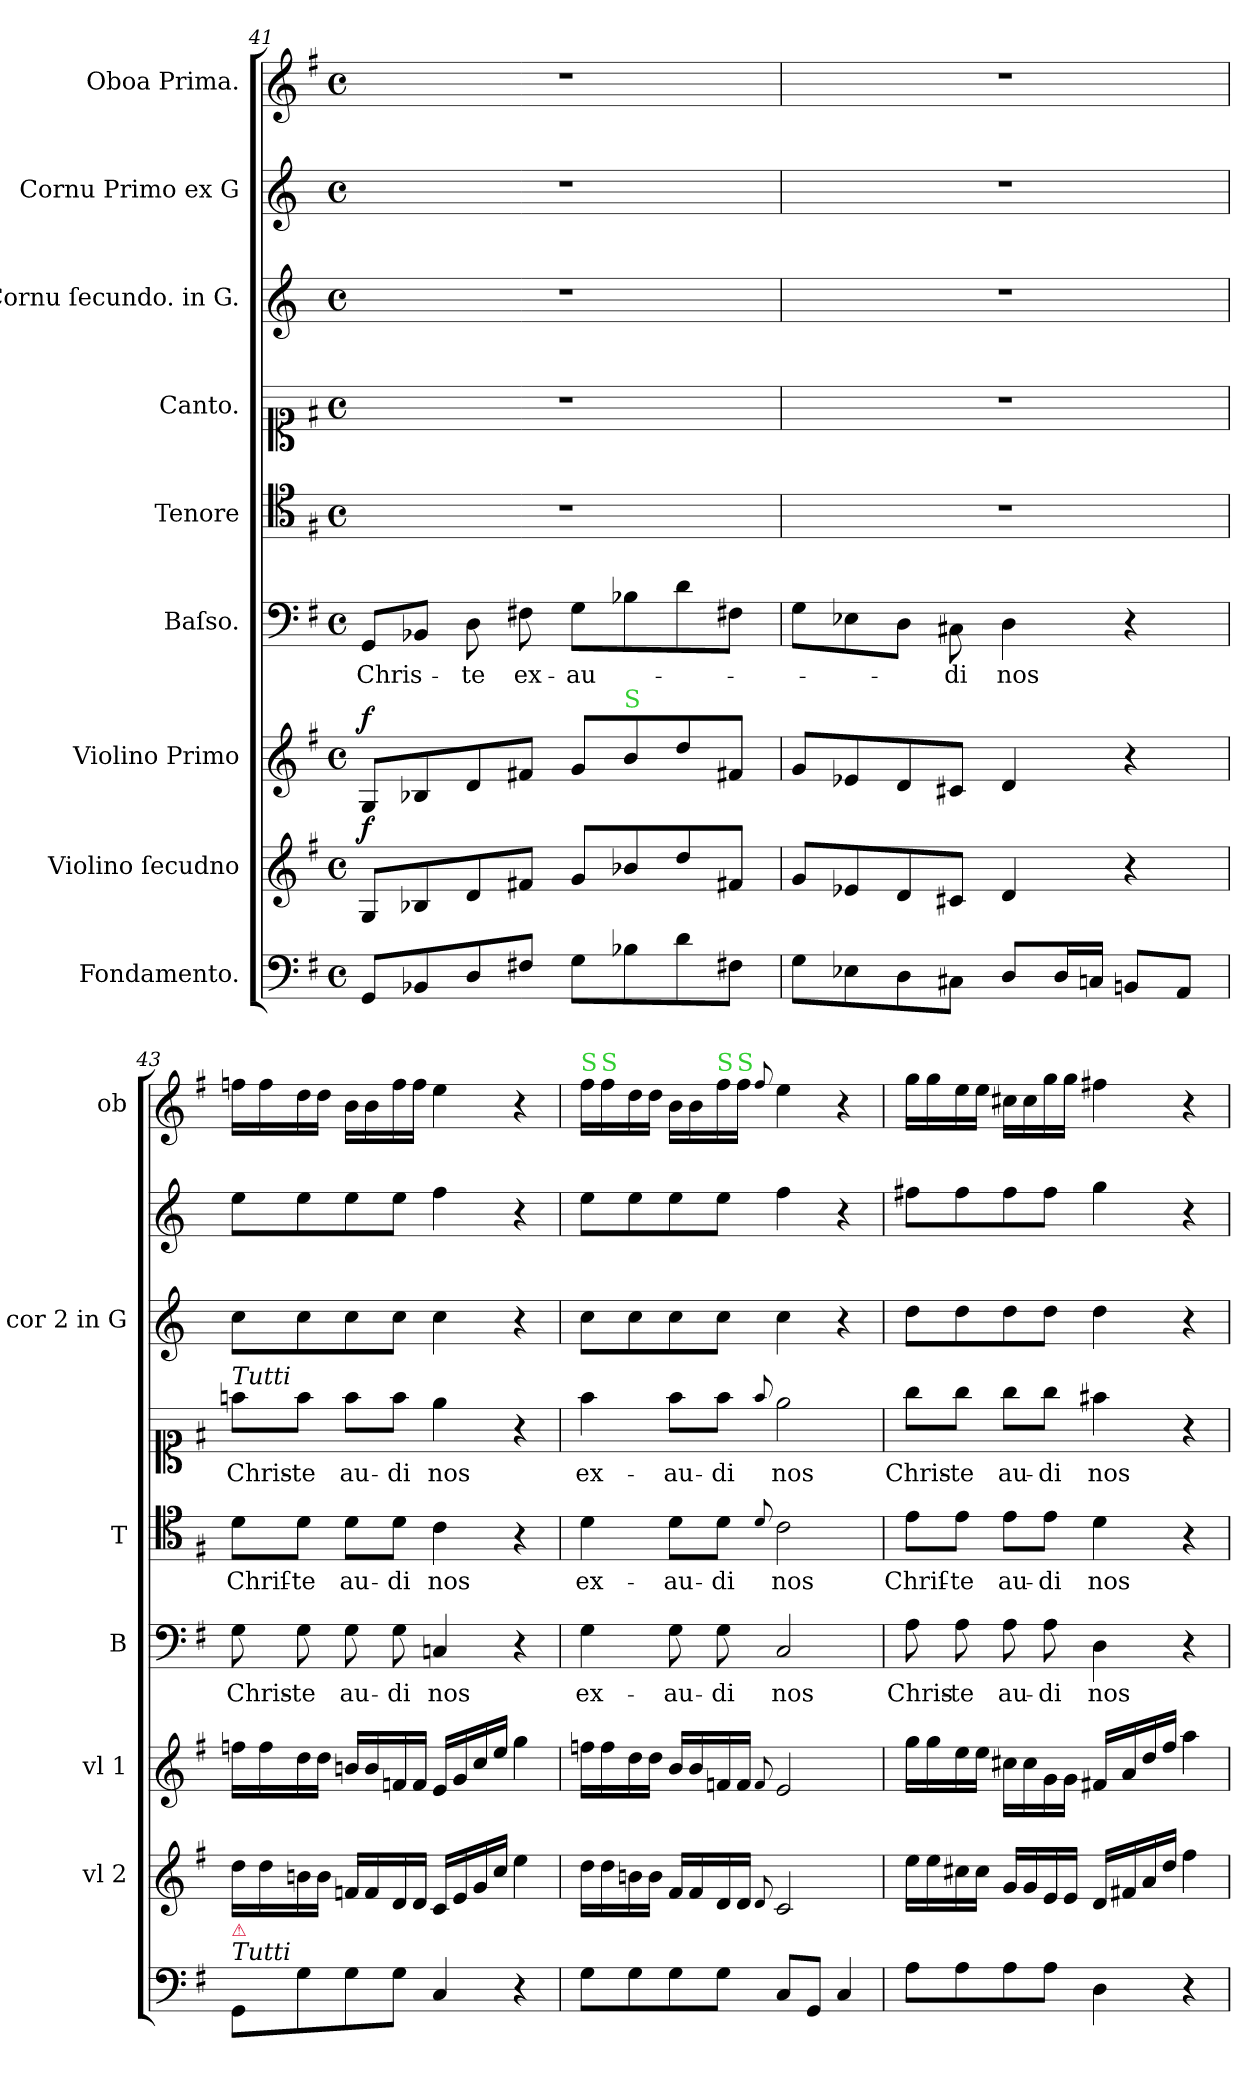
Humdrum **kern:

**kern	**kern	**dynam	**kern	**dynam	**kern	**text	**kern	**text	**kern	**text	**kern	**kern	**kern
*part9	*part8	*part8	*part7	*part7	*part6	*part6	*part5	*part5	*part4	*part4	*part3	*part2	*part1
*staff9	*staff8	*staff8	*staff7	*staff7	*staff6	*staff6	*staff5	*staff5	*staff4	*staff4	*staff3	*staff2	*staff1
*I"Fondamento.	*I"Violino ſecudno	*	*I"Violino Primo	*	*I"Baſso.	*	*I"Tenore	*	*I"Canto.	*	*I"Cornu ſecundo. in G.	*I"Cornu Primo ex G	*I"Oboa Prima.
*	*I'vl 2	*	*I'vl 1	*	*I'B	*	*I'T	*	*	*	*I'cor 2 in G	*	*I'ob
*clefF4	*clefG2	*	*clefG2	*	*clefF4	*	*clefC4	*	*clefC1	*	*clefG2	*clefG2	*clefG2
*	*	*	*	*	*	*	*	*	*	*	*ITrd3c5	*ITrd3c5	*
*k[f#]	*k[f#]	*	*k[f#]	*	*k[f#]	*	*k[f#]	*	*k[f#]	*	*k[f#]	*k[f#]	*k[f#]
*G:	*G:	*	*G:	*	*G:	*	*G:	*	*G:	*	*G:	*G:	*G:
*M4/4	*M4/4	*	*M4/4	*	*M4/4	*	*M4/4	*	*M4/4	*	*M4/4	*M4/4	*M4/4
*met(c)	*met(c)	*	*met(c)	*	*met(c)	*	*met(c)	*	*met(c)	*	*met(c)	*met(c)	*met(c)
=41	=41	=41	=41	=41	=41	=41	=41	=41	=41	=41	=41	=41	=41
!	!	!LO:DY:a	!	!LO:DY:a	!	!	!	!	!	!	!	!	!
8GG/L	8G/L	f	8G/L	f	8GG/L	Chris-	1r	.	1r	.	1r	1r	1r
8BB-X/	8B-X/	.	8B-X/	.	8BB-X/J	.	.	.	.	.	.	.	.
8D/	8d/	.	8d/	.	8D\	-te	.	.	.	.	.	.	.
8F#X/J	8f#X/J	.	8f#X/J	.	8F#X\	ex-	.	.	.	.	.	.	.
8G\L	8g/L	.	8g/L	.	8G\L	-au-	.	.	.	.	.	.	.
!	!	!	!LO:TX:a:color=limegreen:t=S	!	!	!	!	!	!	!	!	!	!
8B-X\	8b-X/	.	8b/	.	8B-X\	.	.	.	.	.	.	.	.
8d\	8dd/	.	8dd/	.	8d\	.	.	.	.	.	.	.	.
8F#X\J	8f#X/J	.	8f#X/J	.	8F#X\J	.	.	.	.	.	.	.	.
=42	=42	=42	=42	=42	=42	=42	=42	=42	=42	=42	=42	=42	=42
8G\L	8g/L	.	8g/L	.	8G\L	.	1r	.	1r	.	1r	1r	1r
8E-X\	8e-X/	.	8e-X/	.	8E-X\	.	.	.	.	.	.	.	.
8D\	8d/	.	8d/	.	8D\J	.	.	.	.	.	.	.	.
8C#X\J	8c#X/J	.	8c#X/J	.	8C#X\	-di	.	.	.	.	.	.	.
8D/L	4d/	.	4d/	.	4D\	nos	.	.	.	.	.	.	.
16D/L	.	.	.	.	.	.	.	.	.	.	.	.	.
16Cn/JJ	.	.	.	.	.	.	.	.	.	.	.	.	.
8BBn/L	4r	.	4r	.	4r	.	.	.	.	.	.	.	.
8AA/J	.	.	.	.	.	.	.	.	.	.	.	.	.
=43	=43	=43	=43	=43	=43	=43	=43	=43	=43	=43	=43	=43	=43
!	!	!	!	!	!	!	!	!	!LO:TX:a:i:t=Tutti	!	!	!	!
!LO:TX:a:i:t=Tutti	!	!	!	!	!	!	!	!	!	!	!	!	!
!LO:TX:a:color=crimson:t=⚠	!	!	!	!	!	!	!	!	!	!	!	!	!
8GG/L	16dd\LL	.	16ffn\LL	.	8G\	Chris-	8d\L	Chriſ-	8ffn\L	Chris-	8g\L	8b\L	16ffn\LL
.	16dd\	.	16ff\	.	.	.	.	.	.	.	.	.	16ff\
8G\	16bn\	.	16dd\	.	8G\	-te	8d\J	-te	8ff\J	-te	8g\	8b\	16dd\
.	16b\JJ	.	16dd\JJ	.	.	.	.	.	.	.	.	.	16dd\JJ
8G\	16fn/LL	.	16bn/LL	.	8G\	au-	8d\L	au-	8ff\L	au-	8g\	8b\	16b\LL
.	16f/	.	16b/	.	.	.	.	.	.	.	.	.	16b\
8G\J	16d/	.	16fn/	.	8G\	-di	8d\J	-di	8ff\J	-di	8g\J	8b\J	16ff\
.	16d/JJ	.	16f/JJ	.	.	.	.	.	.	.	.	.	16ff\JJ
4C/	16c/LL	.	16e/LL	.	4Cn/	nos	4c\	nos	4ee\	nos	4g\	4cc\	4ee\
.	16e/	.	16g/	.	.	.	.	.	.	.	.	.	.
.	16g/	.	16cc/	.	.	.	.	.	.	.	.	.	.
.	16cc/JJ	.	16ee/JJ	.	.	.	.	.	.	.	.	.	.
4r	4ee\	.	4gg\	.	4r	.	4r	.	4r	.	4r	4r	4r
=44	=44	=44	=44	=44	=44	=44	=44	=44	=44	=44	=44	=44	=44
!	!	!	!	!	!	!	!	!	!	!	!	!	!LO:TX:a:color=limegreen:t=S
8G\L	16dd\LL	.	16ffn\LL	.	4G\	ex-	4d\	ex-	4ff#\	ex-	8g\L	8b\L	16ff#\LL
!	!	!	!	!	!	!	!	!	!	!	!	!	!LO:TX:a:color=limegreen:t=S
.	16dd\	.	16ff\	.	.	.	.	.	.	.	.	.	16ff#\
8G\	16bn\	.	16dd\	.	.	.	.	.	.	.	8g\	8b\	16dd\
.	16b\JJ	.	16dd\JJ	.	.	.	.	.	.	.	.	.	16dd\JJ
8G\	16f#/LL	.	16b/LL	.	8G\	-au-	8d\L	-au-	8ff#\L	-au-	8g\	8b\	16b\LL
.	16f#/	.	16b/	.	.	.	.	.	.	.	.	.	16b\
!	!	!	!	!	!	!	!	!	!	!	!	!	!LO:TX:a:color=limegreen:t=S
8G\J	16d/	.	16fn/	.	8G\	-di	8d\J	-di	8ff#\J	-di	8g\J	8b\J	16ff#\
!	!	!	!	!	!	!	!	!	!	!	!	!	!LO:TX:a:color=limegreen:t=S
.	16d/JJ	.	16f/JJ	.	.	.	.	.	.	.	.	.	16ff#\JJ
.	8qqd/	.	8qqf/	.	.	.	8qqd/	.	8qqff#/	.	.	.	8qqff#/
8C/L	2c/	.	2e/	.	2C/	nos	2c\	nos	2ee\	nos	4g\	4cc\	4ee\
8GG/J	.	.	.	.	.	.	.	.	.	.	.	.	.
4C/	.	.	.	.	.	.	.	.	.	.	4r	4r	4r
=45	=45	=45	=45	=45	=45	=45	=45	=45	=45	=45	=45	=45	=45
8A\L	16ee\LL	.	16gg\LL	.	8A\	Chris-	8e\L	Chriſ-	8gg\L	Chris-	8a\L	8cc#X\L	16gg\LL
.	16ee\	.	16gg\	.	.	.	.	.	.	.	.	.	16gg\
8A\	16cc#X\	.	16ee\	.	8A\	-te	8e\J	-te	8gg\J	-te	8a\	8cc#\	16ee\
.	16cc#\JJ	.	16ee\JJ	.	.	.	.	.	.	.	.	.	16ee\JJ
8A\	16g/LL	.	16cc#X\LL	.	8A\	au-	8e\L	au-	8gg\L	au-	8a\	8cc#\	16cc#X\LL
.	16g/	.	16cc#\	.	.	.	.	.	.	.	.	.	16cc#\
8A\J	16e/	.	16g\	.	8A\	-di	8e\J	-di	8gg\J	-di	8a\J	8cc#\J	16gg\
.	16e/JJ	.	16g\JJ	.	.	.	.	.	.	.	.	.	16gg\JJ
4D\	16d/LL	.	16f#X/LL	.	4D\	nos	4d\	nos	4ff#X\	nos	4a\	4dd\	4ff#X\
.	16f#X/	.	16a/	.	.	.	.	.	.	.	.	.	.
.	16a/	.	16dd/	.	.	.	.	.	.	.	.	.	.
.	16dd/JJ	.	16ff#/JJ	.	.	.	.	.	.	.	.	.	.
4r	4ff#\	.	4aa\	.	4r	.	4r	.	4r	.	4r	4r	4r
=	=	=	=	=	=	=	=	=	=	=	=	=	=
*-	*-	*-	*-	*-	*-	*-	*-	*-	*-	*-	*-	*-	*-
